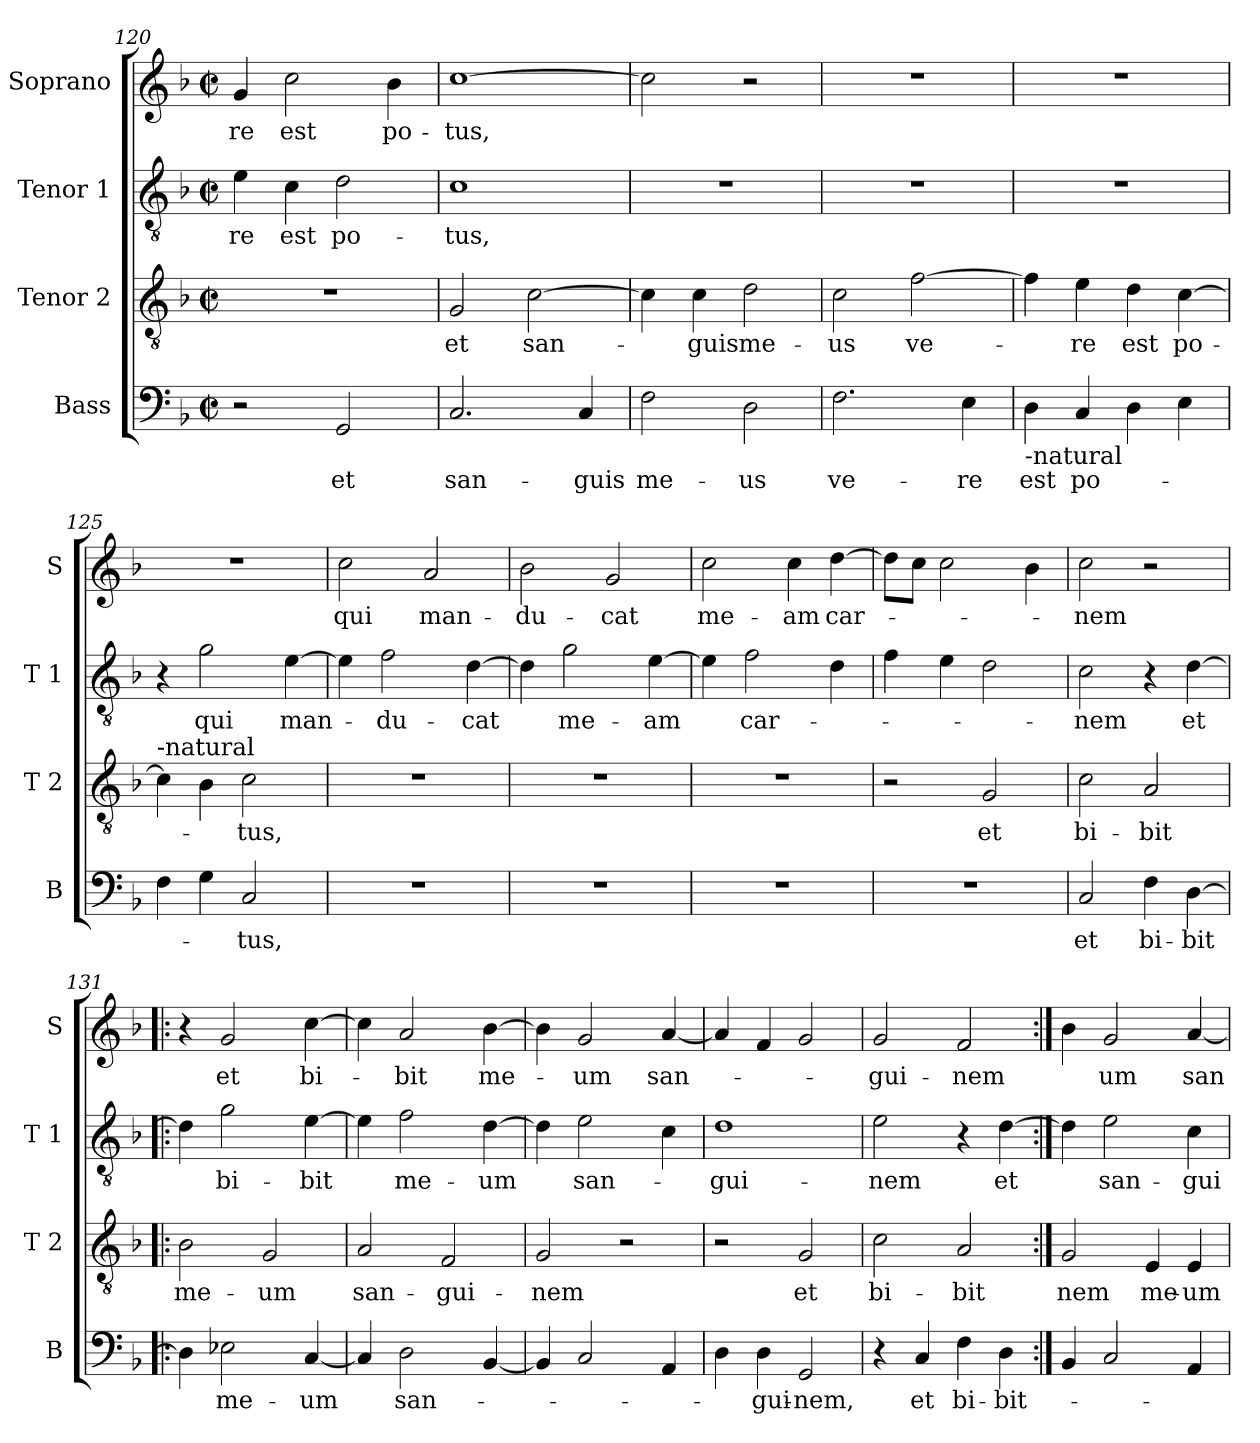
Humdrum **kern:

**kern	**text	**kern	**text	**kern	**text	**kern	**text
*part4	*part4	*part3	*part3	*part2	*part2	*part1	*part1
*staff4	*staff4	*staff3	*staff3	*staff2	*staff2	*staff1	*staff1
*I"Bass	*	*I"Tenor 2	*	*I"Tenor 1	*	*I"Soprano	*
*I'B	*	*I'T 2	*	*I'T 1	*	*I'S	*
*clefF4	*	*clefGv2	*	*clefGv2	*	*clefG2	*
*k[b-]	*	*k[b-]	*	*k[b-]	*	*k[b-]	*
*F:	*	*F:	*	*F:	*	*F:	*
*M2/2	*	*M2/2	*	*M2/2	*	*M2/2	*
*met(c|)	*	*met(c|)	*	*met(c|)	*	*met(c|)	*
=120	=120	=120	=120	=120	=120	=120	=120
2r	.	1r	.	4e\	-re	4g/	-re
.	.	.	.	4c\	est	2cc\	est
2GG/	et	.	.	2d\	po-	.	.
.	.	.	.	.	.	4b-\	po-
=121	=121	=121	=121	=121	=121	=121	=121
2.C/	san-	2G/	et	1c	-tus,	[1cc	-tus,
.	.	[2c\	san-	.	.	.	.
4C/	-guis	.	.	.	.	.	.
!!LO:LB:g=z
=122	=122	=122	=122	=122	=122	=122	=122
2F\	me-	4c\]	.	1r	.	2cc\]	.
.	.	4c\	-guis	.	.	.	.
2D\	-us	2d\	me-	.	.	2r	.
=123	=123	=123	=123	=123	=123	=123	=123
2.F\	ve-	2c\	-us	1r	.	1r	.
.	.	[2f\	ve-	.	.	.	.
4E\	-re	.	.	.	.	.	.
=124	=124	=124	=124	=124	=124	=124	=124
!LO:TX:b:t=-natural	!	!	!	!	!	!	!
4D\	est	4f\]	.	1r	.	1r	.
4C/	po-	4e\	-re	.	.	.	.
4D\	.	4d\	est	.	.	.	.
4E\	.	[4c\	po-	.	.	.	.
=125	=125	=125	=125	=125	=125	=125	=125
!	!	!LO:TX:a:t=-natural	!	!	!	!	!
4F\	.	4c\]	.	4r	.	1r	.
4G\	.	4B-\	.	2g\	qui	.	.
2C/	-tus,	2c\	-tus,	.	.	.	.
.	.	.	.	[4e\	man-	.	.
=126	=126	=126	=126	=126	=126	=126	=126
1r	.	1r	.	4e\]	.	2cc\	qui
.	.	.	.	2f\	-du-	.	.
.	.	.	.	.	.	2a/	man-
.	.	.	.	[4d\	-cat	.	.
=127	=127	=127	=127	=127	=127	=127	=127
1r	.	1r	.	4d\]	.	2b-\	-du-
.	.	.	.	2g\	me-	.	.
.	.	.	.	.	.	2g/	-cat
.	.	.	.	[4e\	-am	.	.
!!LO:LB:g=z
=128	=128	=128	=128	=128	=128	=128	=128
1r	.	1r	.	4e\]	.	2cc\	me-
.	.	.	.	2f\	car-	.	.
.	.	.	.	.	.	4cc\	-am
.	.	.	.	4d\	.	[4dd\	car-
=129	=129	=129	=129	=129	=129	=129	=129
1r	.	2r	.	4f\	.	8dd\L]	.
.	.	.	.	.	.	8cc\J	.
.	.	.	.	4e\	.	2cc\	.
.	.	2G/	et	2d\	.	.	.
.	.	.	.	.	.	4b-\	.
=130	=130	=130	=130	=130	=130	=130	=130
2C/	et	2c\	bi-	2c\	-nem	2cc\	-nem
4F\	bi-	2A/	-bit	4r	.	2r	.
[4D\	-bit	.	.	[4d\	et	.	.
=131!|:	=131!|:	=131!|:	=131!|:	=131!|:	=131!|:	=131!|:	=131!|:
4D\]	.	2B-\	me-	4d\]	.	4r	.
2E-X\	me-	.	.	2g\	bi-	2g/	et
.	.	2G/	-um	.	.	.	.
[4C/	-um	.	.	[4e\	-bit	[4cc\	bi-
=132	=132	=132	=132	=132	=132	=132	=132
4C/]	.	2A/	san-	4e\]	.	4cc\]	.
2D\	san-	.	.	2f\	me-	2a/	-bit
.	.	2F/	-gui-	.	.	.	.
[4BB-/	.	.	.	[4d\	-um	[4b-\	me-
!!LO:PB:g=z
=133	=133	=133	=133	=133	=133	=133	=133
4BB-/]	.	2G/	-nem	4d\]	.	4b-\]	.
2C/	.	.	.	2e\	san-	2g/	-um
.	.	2r	.	.	.	.	.
4AA/	.	.	.	4c\	.	[4a/	san-
=134	=134	=134	=134	=134	=134	=134	=134
4D\	.	2r	.	1d	-gui-	4a/]	.
4D\	-gui-	.	.	.	.	4f/	.
2GG/	-nem,	2G/	et	.	.	2g/	.
=135	=135	=135	=135	=135	=135	=135	=135
4r	.	2c\	bi-	2e\	-nem	2g/	-gui-
4C/	et	.	.	.	.	.	.
4F\	bi-	2A/	-bit	4r	.	2f/	-nem
4D\	-bit-	.	.	[4d\	et	.	.
=136:|!	=136:|!	=136:|!	=136:|!	=136:|!	=136:|!	=136:|!	=136:|!
4BB-/	.	2G/	nem	4d\]	.	4b-\	.
2C/	.	.	.	2e\	san-	2g/	um
.	.	4E/	me-	.	.	.	.
4AA/	.	4E/	-um	4c\	-gui-	[4a/	san-
=	=	=	=	=	=	=	=
*-	*-	*-	*-	*-	*-	*-	*-
